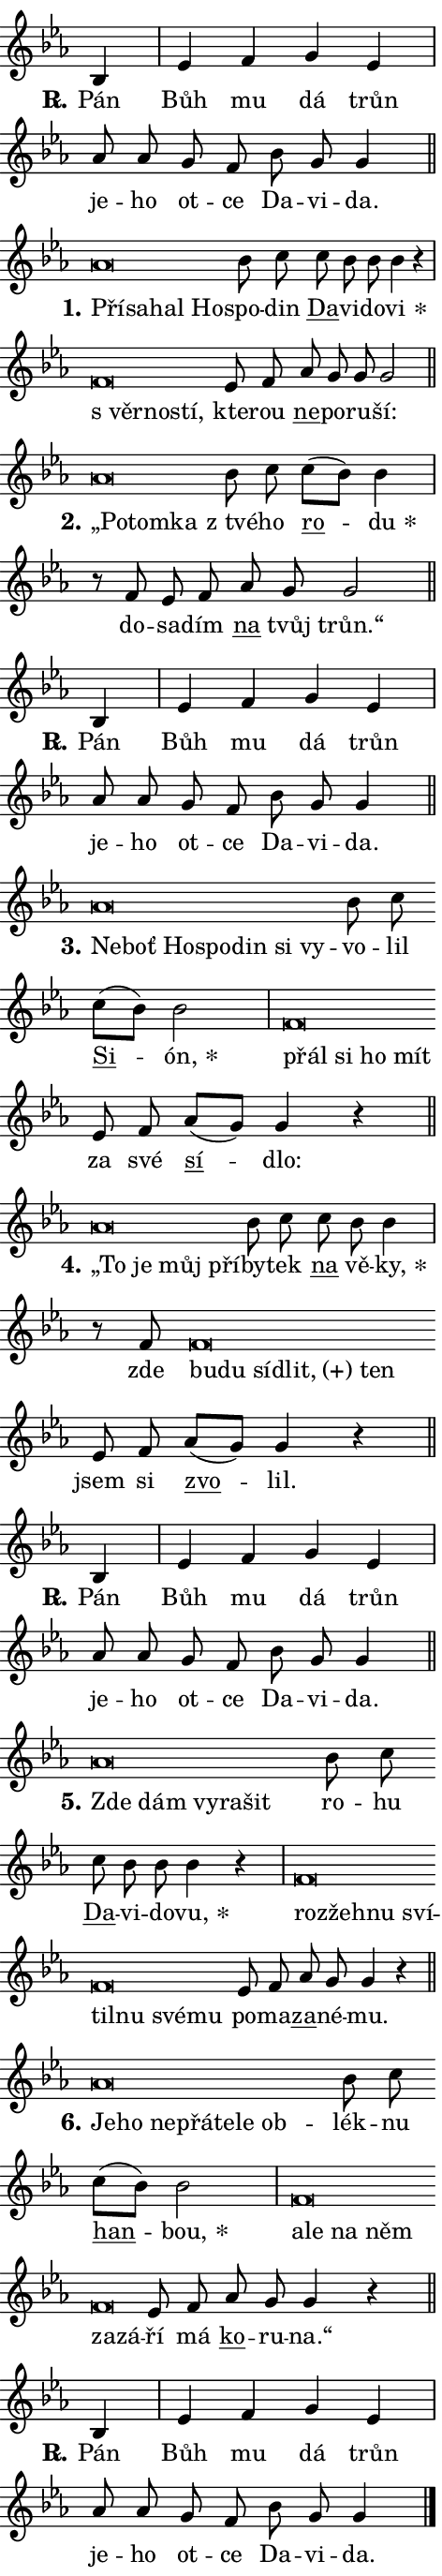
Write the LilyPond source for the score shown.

\version "2.24.0"
\header { tagline = "" }
\paper {
  indent = 0\cm
  top-margin = 0\cm
  right-margin = 0.13\cm % to fit lyric hyphens
  bottom-margin = 0\cm
  left-margin = 0\cm
  paper-width = 8\cm
  page-breaking = #ly:one-page-breaking
  system-system-spacing.basic-distance = #11
  score-system-spacing.basic-distance = #11
  ragged-last = ##f
}


%% Author: Thomas Morley
%% https://lists.gnu.org/archive/html/lilypond-user/2020-05/msg00002.html
#(define (line-position grob)
"Returns position of @var[grob} in current system:
   @code{'start}, if at first time-step
   @code{'end}, if at last time-step
   @code{'middle} otherwise
"
  (let* ((col (ly:item-get-column grob))
         (ln (ly:grob-object col 'left-neighbor))
         (rn (ly:grob-object col 'right-neighbor))
         (col-to-check-left (if (ly:grob? ln) ln col))
         (col-to-check-right (if (ly:grob? rn) rn col))
         (break-dir-left
           (and
             (ly:grob-property col-to-check-left 'non-musical #f)
             (ly:item-break-dir col-to-check-left)))
         (break-dir-right
           (and
             (ly:grob-property col-to-check-right 'non-musical #f)
             (ly:item-break-dir col-to-check-right))))
        (cond ((eqv? 1 break-dir-left) 'start)
              ((eqv? -1 break-dir-right) 'end)
              (else 'middle))))

#(define (tranparent-at-line-position vctor)
  (lambda (grob)
  "Relying on @code{line-position} select the relevant enry from @var{vctor}.
Used to determine transparency,"
    (case (line-position grob)
      ((end) (not (vector-ref vctor 0)))
      ((middle) (not (vector-ref vctor 1)))
      ((start) (not (vector-ref vctor 2))))))

noteHeadBreakVisibility =
#(define-music-function (break-visibility)(vector?)
"Makes @code{NoteHead}s transparent relying on @var{break-visibility}"
#{
  \override NoteHead.transparent =
    #(tranparent-at-line-position break-visibility)
#})

#(define delete-ledgers-for-transparent-note-heads
  (lambda (grob)
    "Reads whether a @code{NoteHead} is transparent.
If so this @code{NoteHead} is removed from @code{'note-heads} from
@var{grob}, which is supposed to be @code{LedgerLineSpanner}.
As a result ledgers are not printed for this @code{NoteHead}"
    (let* ((nhds-array (ly:grob-object grob 'note-heads))
           (nhds-list
             (if (ly:grob-array? nhds-array)
                 (ly:grob-array->list nhds-array)
                 '()))
           ;; Relies on the transparent-property being done before
           ;; Staff.LedgerLineSpanner.after-line-breaking is executed.
           ;; This is fragile ...
           (to-keep
             (remove
               (lambda (nhd)
                 (ly:grob-property nhd 'transparent #f))
               nhds-list)))
      ;; TODO find a better method to iterate over grob-arrays, similiar
      ;; to filter/remove etc for lists
      ;; For now rebuilt from scratch
      (set! (ly:grob-object grob 'note-heads)  '())
      (for-each
        (lambda (nhd)
          (ly:pointer-group-interface::add-grob grob 'note-heads nhd))
        to-keep))))

squashNotes = {
  \override NoteHead.X-extent = #'(-0.2 . 0.2)
  \override NoteHead.Y-extent = #'(-0.75 . 0)
  \override NoteHead.stencil =
    #(lambda (grob)
       (let ((pos (ly:grob-property grob 'staff-position)))
         (begin
           (if (< pos -7) (display "ERROR: Lower brevis then expected\n") (display ""))
           (if (<= pos -6) ly:text-interface::print ly:note-head::print))))
}
unSquashNotes = {
  \revert NoteHead.X-extent
  \revert NoteHead.Y-extent
  \revert NoteHead.stencil
}

hideNotes = \noteHeadBreakVisibility #begin-of-line-visible
unHideNotes = \noteHeadBreakVisibility #all-visible

% work-around for resetting accidentals
% https://lilypond.org/doc/v2.23/Documentation/notation/displaying-rhythms#unmetered-music
cadenzaMeasure = {
  \cadenzaOff
  \partial 1024 s1024
  \cadenzaOn
}

#(define-markup-command (accent layout props text) (markup?)
  "Underline accented syllable"
  (interpret-markup layout props
    #{\markup \override #'(offset . 4.3) \underline { #text }#}))

responsum = \markup \concat {
  "R" \hspace #-1.05 \path #0.1 #'((moveto 0 0.07) (lineto 0.9 0.8)) \hspace #0.05 "."
}

spaceSize = #0.6828661417322834 % exact space size for TeX Gyre Schola

\layout {
  \context {
    \Staff
    \remove "Time_signature_engraver"
    \override LedgerLineSpanner.after-line-breaking = #delete-ledgers-for-transparent-note-heads
  }
  \context {
    \Lyrics {
      \override LyricSpace.minimum-distance = \spaceSize
      \override LyricText.font-name = #"TeX Gyre Schola"
      \override LyricText.font-size = 1
      \override StanzaNumber.font-name = #"TeX Gyre Schola Bold"
      \override StanzaNumber.font-size = 1
    }
  }
  \context {
    \Score 
    \override NoteHead.text =
      #(lambda (grob) 
        (let ((pos (ly:grob-property grob 'staff-position)))
          #{\markup {
            \combine
              \halign #-0.55 \raise #(if (= pos -6) 0 0.5) \override #'(thickness . 2) \draw-line #'(3.2 . 0)
              \musicglyph "noteheads.sM1"
          }#}))
  }
}

% magnetic-lyrics.ily
%
%   written by
%     Jean Abou Samra <jean@abou-samra.fr>
%     Werner Lemberg <wl@gnu.org>
%
%   adapted by
%     Jiri Hon <jiri.hon@gmail.com>
%
% Version 2022-Apr-15

% https://www.mail-archive.com/lilypond-user@gnu.org/msg149350.html

#(define (Left_hyphen_pointer_engraver context)
   "Collect syllable-hyphen-syllable occurrences in lyrics and store
them in properties.  This engraver only looks to the left.  For
example, if the lyrics input is @code{foo -- bar}, it does the
following.

@itemize @bullet
@item
Set the @code{text} property of the @code{LyricHyphen} grob between
@q{foo} and @q{bar} to @code{foo}.

@item
Set the @code{left-hyphen} property of the @code{LyricText} grob with
text @q{foo} to the @code{LyricHyphen} grob between @q{foo} and
@q{bar}.
@end itemize

Use this auxiliary engraver in combination with the
@code{lyric-@/text::@/apply-@/magnetic-@/offset!} hook."
   (let ((hyphen #f)
         (text #f))
     (make-engraver
      (acknowledgers
       ((lyric-syllable-interface engraver grob source-engraver)
        (set! text grob)))
      (end-acknowledgers
       ((lyric-hyphen-interface engraver grob source-engraver)
        ;(when (not (grob::has-interface grob 'lyric-space-interface))
          (set! hyphen grob)));)
      ((stop-translation-timestep engraver)
       (when (and text hyphen)
         (ly:grob-set-object! text 'left-hyphen hyphen))
       (set! text #f)
       (set! hyphen #f)))))

#(define (lyric-text::apply-magnetic-offset! grob)
   "If the space between two syllables is less than the value in
property @code{LyricText@/.details@/.squash-threshold}, move the right
syllable to the left so that it gets concatenated with the left
syllable.

Use this function as a hook for
@code{LyricText@/.after-@/line-@/breaking} if the
@code{Left_@/hyphen_@/pointer_@/engraver} is active."
   (let ((hyphen (ly:grob-object grob 'left-hyphen #f)))
     (when hyphen
       (let ((left-text (ly:spanner-bound hyphen LEFT)))
         (when (grob::has-interface left-text 'lyric-syllable-interface)
           (let* ((common (ly:grob-common-refpoint grob left-text X))
                  (this-x-ext (ly:grob-extent grob common X))
                  (left-x-ext
                   (begin
                     ;; Trigger magnetism for left-text.
                     (ly:grob-property left-text 'after-line-breaking)
                     (ly:grob-extent left-text common X)))
                  ;; `delta` is the gap width between two syllables.
                  (delta (- (interval-start this-x-ext)
                            (interval-end left-x-ext)))
                  (details (ly:grob-property grob 'details))
                  (threshold (assoc-get 'squash-threshold details 0.2)))
             (when (< delta threshold)
               (let* (;; We have to manipulate the input text so that
                      ;; ligatures crossing syllable boundaries are not
                      ;; disabled.  For languages based on the Latin
                      ;; script this is essentially a beautification.
                      ;; However, for non-Western scripts it can be a
                      ;; necessity.
                      (lt (ly:grob-property left-text 'text))
                      (rt (ly:grob-property grob 'text))
                      (is-space (grob::has-interface hyphen 'lyric-space-interface))
                      (space (if is-space " " ""))
                      (extra-delta (if is-space spaceSize 0))
                      ;; Append new syllable.
                      (ltrt-space (if (and (string? lt) (string? rt))
                                (string-append lt space rt)
                                (make-concat-markup (list lt space rt))))
                      ;; Right-align `ltrt` to the right side.
                      (ltrt-space-markup (grob-interpret-markup
                               grob
                               (make-translate-markup
                                (cons (interval-length this-x-ext) 0)
                                (make-right-align-markup ltrt-space)))))
                 (begin
                   ;; Don't print `left-text`.
                   (ly:grob-set-property! left-text 'stencil #f)
                   ;; Set text and stencil (which holds all collected
                   ;; syllables so far) and shift it to the left.
                   (ly:grob-set-property! grob 'text ltrt-space)
                   (ly:grob-set-property! grob 'stencil ltrt-space-markup)
                   (ly:grob-translate-axis! grob (- (- delta extra-delta)) X))))))))))


#(define (lyric-hyphen::displace-bounds-first grob)
   ;; Make very sure this callback isn't triggered too early.
   (let ((left (ly:spanner-bound grob LEFT))
         (right (ly:spanner-bound grob RIGHT)))
     (ly:grob-property left 'after-line-breaking)
     (ly:grob-property right 'after-line-breaking)
     (ly:lyric-hyphen::print grob)))

squashThreshold = #0.4

\layout {
  \context {
    \Lyrics
    \consists #Left_hyphen_pointer_engraver
    \override LyricText.after-line-breaking =
      #lyric-text::apply-magnetic-offset!
    \override LyricHyphen.stencil = #lyric-hyphen::displace-bounds-first
    \override LyricText.details.squash-threshold = \squashThreshold
    \override LyricHyphen.minimum-distance = 0
    \override LyricHyphen.minimum-length = \squashThreshold
  }
}

squashText = \override LyricText.details.squash-threshold = 9999
unSquashText = \override LyricText.details.squash-threshold = \squashThreshold

leftText = \override LyricText.self-alignment-X = #LEFT
unLeftText = \revert LyricText.self-alignment-X

starOffset = #(lambda (grob) 
                (let ((x_offset (ly:self-alignment-interface::aligned-on-x-parent grob)))
                  (if (= x_offset 0) 0 (+ x_offset 1.2))))

star = #(define-music-function (syllable)(string?)
"Append star separator at the end of a syllable"
#{
  \once \override LyricText.X-offset = #starOffset
  \lyricmode { \markup {
    #syllable
    \override #'((font-name . "TeX Gyre Schola Bold")) \hspace #0.2 \lower #0.65 \larger "*"
  } }
#})

starAccent = #(define-music-function (syllable)(string?)
"Append star separator at the end of a syllable and make accent"
#{
  \once \override LyricText.X-offset = #starOffset
  \lyricmode { \markup {
    \accent #syllable
    \override #'((font-name . "TeX Gyre Schola Bold")) \hspace #0.2 \lower #0.65 \larger "*"
  } }
#})

breath = #(define-music-function (syllable)(string?)
"Append breathing indicator at the end of a syllable"
#{
  \lyricmode { \markup { #syllable "+" } }
#})

optionalBreath = #(define-music-function (syllable)(string?)
"Append optional breathing indicator at the end of a syllable"
#{
  \lyricmode { \markup { #syllable "(+)" } }
#})


\score {
    <<
        \new Voice = "melody" { \cadenzaOn \key es \major \relative { bes4 \cadenzaMeasure \bar "|" es f g es \cadenzaMeasure \bar "|" as8 as g f bes g g4 \cadenzaMeasure \bar "||" \break } }
        \new Lyrics \lyricsto "melody" { \lyricmode { \set stanza = \responsum
Pán Bůh mu dá trůn je -- ho ot -- ce Da -- vi -- da. } }
    >>
    \layout {}
}

\score {
    <<
        \new Voice = "melody" { \cadenzaOn \key es \major \relative { \squashNotes as'\breve*1/16 \hideNotes \breve*1/16 \bar "" \breve*1/16 \breve*1/16 \bar "" \unHideNotes \unSquashNotes bes8 c \bar "" c bes bes bes4 r \cadenzaMeasure \bar "|" \squashNotes f\breve*1/16 \hideNotes \breve*1/16 \breve*1/16 \bar "" \unHideNotes \unSquashNotes es8 f \bar "" as g g g2 \cadenzaMeasure \bar "||" \break } }
        \new Lyrics \lyricsto "melody" { \lyricmode { \set stanza = "1."
\leftText Pří -- \squashText sa -- hal Ho -- \unLeftText \unSquashText spo -- din \markup \accent Da -- vi -- do -- \star vi \leftText "s věr" -- \squashText no -- stí, \unLeftText \unSquashText kte -- rou \markup \accent ne -- po -- ru -- ší: } }
    >>
    \layout {}
}

\score {
    <<
        \new Voice = "melody" { \cadenzaOn \key es \major \relative { \squashNotes as'\breve*1/16 \hideNotes \breve*1/16 \breve*1/16 \bar "" \unHideNotes \unSquashNotes bes8 c \bar "" c[( bes)] bes4 \cadenzaMeasure \bar "|" r8 f es8 f \bar "" as g g2 \cadenzaMeasure \bar "||" \break } }
        \new Lyrics \lyricsto "melody" { \lyricmode { \set stanza = "2."
\leftText „Po -- \squashText tom -- ka \unLeftText \unSquashText "z tvé" -- ho \markup \accent ro -- \star du do -- sa -- dím \markup \accent na tvůj trůn.“ } }
    >>
    \layout {}
}

\score {
    <<
        \new Voice = "melody" { \cadenzaOn \key es \major \relative { bes4 \cadenzaMeasure \bar "|" es f g es \cadenzaMeasure \bar "|" as8 as g f bes g g4 \cadenzaMeasure \bar "||" \break } }
        \new Lyrics \lyricsto "melody" { \lyricmode { \set stanza = \responsum
Pán Bůh mu dá trůn je -- ho ot -- ce Da -- vi -- da. } }
    >>
    \layout {}
}

\score {
    <<
        \new Voice = "melody" { \cadenzaOn \key es \major \relative { \squashNotes as'\breve*1/16 \hideNotes \breve*1/16 \bar "" \breve*1/16 \bar "" \breve*1/16 \bar "" \breve*1/16 \bar "" \breve*1/16 \breve*1/16 \bar "" \unHideNotes \unSquashNotes bes8 c \bar "" c[( bes)] bes2 \cadenzaMeasure \bar "|" \squashNotes f\breve*1/16 \hideNotes \breve*1/16 \bar "" \breve*1/16 \breve*1/16 \bar "" \unHideNotes \unSquashNotes es8 f \bar "" as[( g)] g4 r \cadenzaMeasure \bar "||" \break } }
        \new Lyrics \lyricsto "melody" { \lyricmode { \set stanza = "3."
\leftText Ne -- \squashText boť Ho -- spo -- din si vy -- \unLeftText \unSquashText vo -- lil \markup \accent Si -- \star ón, \leftText přál \squashText si ho mít \unLeftText \unSquashText za své \markup \accent sí -- dlo: } }
    >>
    \layout {}
}

\score {
    <<
        \new Voice = "melody" { \cadenzaOn \key es \major \relative { \squashNotes as'\breve*1/16 \hideNotes \breve*1/16 \bar "" \breve*1/16 \breve*1/16 \bar "" \unHideNotes \unSquashNotes bes8 c \bar "" c bes bes4 \cadenzaMeasure \bar "|" r8 f8 \squashNotes f\breve*1/16 \hideNotes \breve*1/16 \bar "" \breve*1/16 \bar "" \breve*1/16 \breve*1/16 \bar "" \unHideNotes \unSquashNotes es8 f \bar "" as[( g)] g4 r \cadenzaMeasure \bar "||" \break } }
        \new Lyrics \lyricsto "melody" { \lyricmode { \set stanza = "4."
\leftText „To \squashText je můj pří -- \unLeftText \unSquashText by -- tek \markup \accent na vě -- \star ky, zde \leftText bu -- \squashText du sí -- \optionalBreath dlit, ten \unLeftText \unSquashText jsem si \markup \accent zvo -- lil. } }
    >>
    \layout {}
}

\score {
    <<
        \new Voice = "melody" { \cadenzaOn \key es \major \relative { bes4 \cadenzaMeasure \bar "|" es f g es \cadenzaMeasure \bar "|" as8 as g f bes g g4 \cadenzaMeasure \bar "||" \break } }
        \new Lyrics \lyricsto "melody" { \lyricmode { \set stanza = \responsum
Pán Bůh mu dá trůn je -- ho ot -- ce Da -- vi -- da. } }
    >>
    \layout {}
}

\score {
    <<
        \new Voice = "melody" { \cadenzaOn \key es \major \relative { \squashNotes as'\breve*1/16 \hideNotes \breve*1/16 \bar "" \breve*1/16 \bar "" \breve*1/16 \breve*1/16 \bar "" \unHideNotes \unSquashNotes bes8 c \bar "" c bes bes bes4 r \cadenzaMeasure \bar "|" \squashNotes f\breve*1/16 \hideNotes \breve*1/16 \bar "" \breve*1/16 \bar "" \breve*1/16 \bar "" \breve*1/16 \bar "" \breve*1/16 \bar "" \breve*1/16 \breve*1/16 \bar "" \unHideNotes \unSquashNotes es8 f \bar "" as g g4 r \cadenzaMeasure \bar "||" \break } }
        \new Lyrics \lyricsto "melody" { \lyricmode { \set stanza = "5."
\leftText Zde \squashText dám vy -- ra -- šit \unLeftText \unSquashText ro -- hu \markup \accent Da -- vi -- do -- \star vu, \leftText roz -- \squashText žeh -- nu sví -- til -- nu své -- mu \unLeftText \unSquashText po -- ma -- \markup \accent za -- né -- mu. } }
    >>
    \layout {}
}

\score {
    <<
        \new Voice = "melody" { \cadenzaOn \key es \major \relative { \squashNotes as'\breve*1/16 \hideNotes \breve*1/16 \bar "" \breve*1/16 \bar "" \breve*1/16 \bar "" \breve*1/16 \bar "" \breve*1/16 \breve*1/16 \bar "" \unHideNotes \unSquashNotes bes8 c \bar "" c[( bes)] bes2 \cadenzaMeasure \bar "|" \squashNotes f\breve*1/16 \hideNotes \breve*1/16 \bar "" \breve*1/16 \bar "" \breve*1/16 \bar "" \breve*1/16 \breve*1/16 \bar "" \unHideNotes \unSquashNotes es8 f \bar "" as g g4 r \cadenzaMeasure \bar "||" \break } }
        \new Lyrics \lyricsto "melody" { \lyricmode { \set stanza = "6."
\leftText Je -- \squashText ho ne -- přá -- te -- le ob -- \unLeftText \unSquashText lék -- nu \markup \accent han -- \star bou, \leftText a -- \squashText le na něm za -- zá -- \unLeftText \unSquashText ří má \markup \accent ko -- ru -- na.“ } }
    >>
    \layout {}
}

\score {
    <<
        \new Voice = "melody" { \cadenzaOn \key es \major \relative { bes4 \cadenzaMeasure \bar "|" es f g es \cadenzaMeasure \bar "|" as8 as g f bes g g4 \cadenzaMeasure \bar "||" \break } \bar "|." }
        \new Lyrics \lyricsto "melody" { \lyricmode { \set stanza = \responsum
Pán Bůh mu dá trůn je -- ho ot -- ce Da -- vi -- da. } }
    >>
    \layout {}
}
